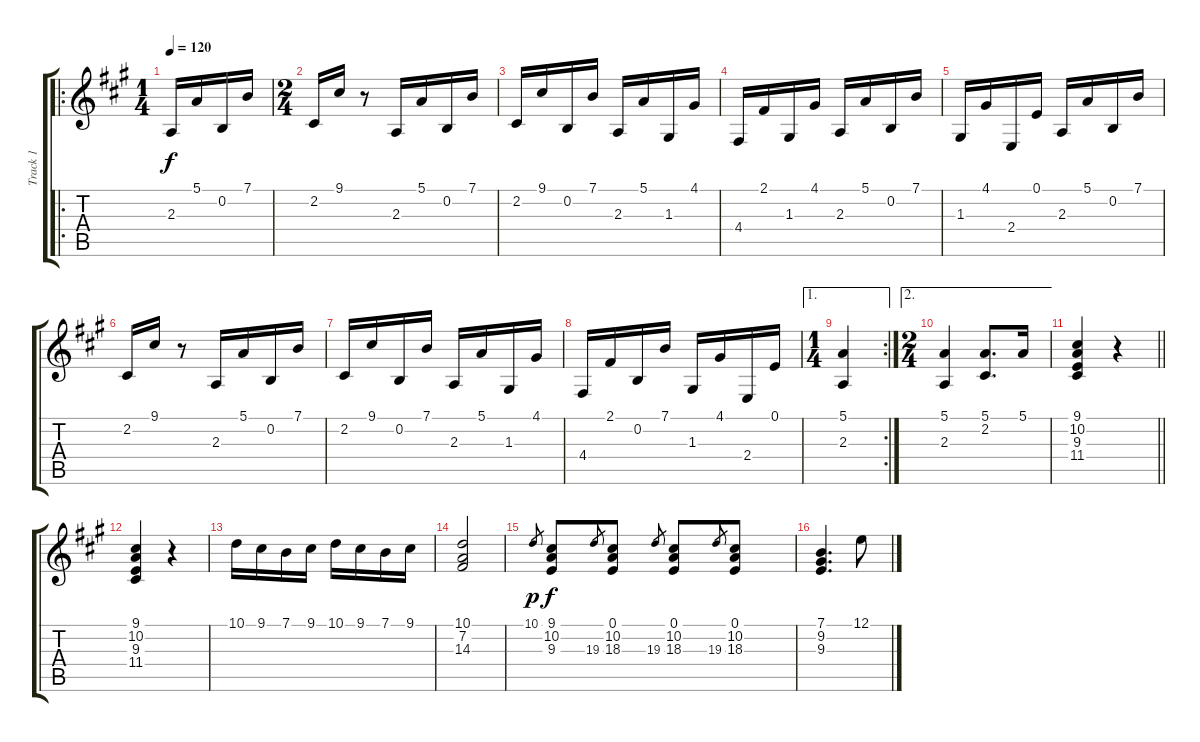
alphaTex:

\track ("Track 1" "Track 1") {solo instrument acousticgrandpiano}
\staff {score tabs}
\tuning (E4 B3 G3 D3 A2 E2) {hide}
\ro
\ts (1 4)
\tempo 120
\clef g2
\ks a
2.3.16{dy f} 5.1.16 0.2.16 7.1.16 |
\ts (2 4)
2.2.16 9.1.16 r.8 2.3.16 5.1.16 0.2.16 7.1.16 |
2.2.16 9.1.16 0.2.16 7.1.16 2.3.16 5.1.16 1.3.16 4.1.16 |
4.4.16 2.1.16 1.3.16 4.1.16 2.3.16 5.1.16 0.2.16 7.1.16 |
1.3.16 4.1.16 2.4.16 0.1.16 2.3.16 5.1.16 0.2.16 7.1.16 |
2.2.16 9.1.16 r.8 2.3.16 5.1.16 0.2.16 7.1.16 |
2.2.16 9.1.16 0.2.16 7.1.16 2.3.16 5.1.16 1.3.16 4.1.16 |
4.4.16 2.1.16 0.2.16 7.1.16 1.3.16 4.1.16 2.4.16 0.1.16 |
\ae 1
\rc 2
\ts (1 4)
(5.1 2.3).4 |
\ae 2
\ts (2 4)
(5.1 2.3).4 (5.1 2.2).8{d} 5.1.16 |
\barLineRight lightlight
(9.1 10.2 9.3 11.4).4 r.4 |
(9.1 10.2 9.3 11.4).4 r.4 |
10.1.16 9.1.16 7.1.16 9.1.16 10.1.16 9.1.16 7.1.16 9.1.16 |
(10.1 7.2 14.3).2 |
10.1.8{gr dy p} (9.1 10.2 9.3).8{dy f} 19.3.8{gr} (0.1 10.2 18.3).8 19.3.8{gr} (0.1 10.2 18.3).8 19.3.8{gr} (0.1 10.2 18.3).8 |
(7.1 9.2 9.3).4{d} 12.1.8
